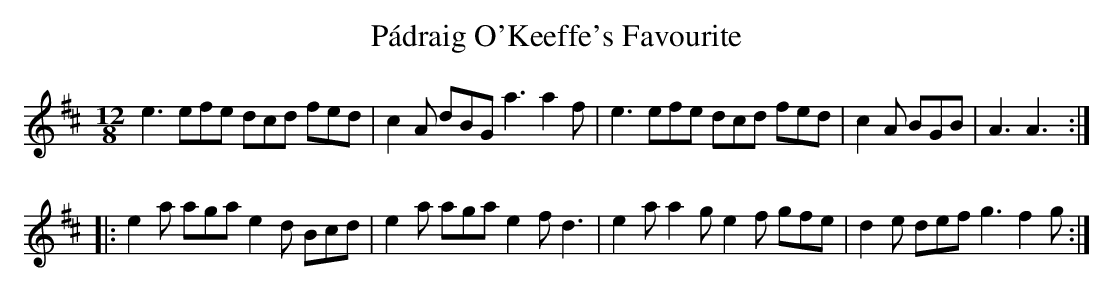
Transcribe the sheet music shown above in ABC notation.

X:1
T:Pádraig O'Keeffe's Favourite
M:12/8
L:1/8
K:Amix
e3 efe dcd fed|c2A dBG a3 a2f|e3 efe dcd fed|c2A BGB|A3 A3:|
|:e2a aga e2d Bcd|e2a aga e2fd3|e2a a2g e2f gfe|d2e def g3 f2g:|]
